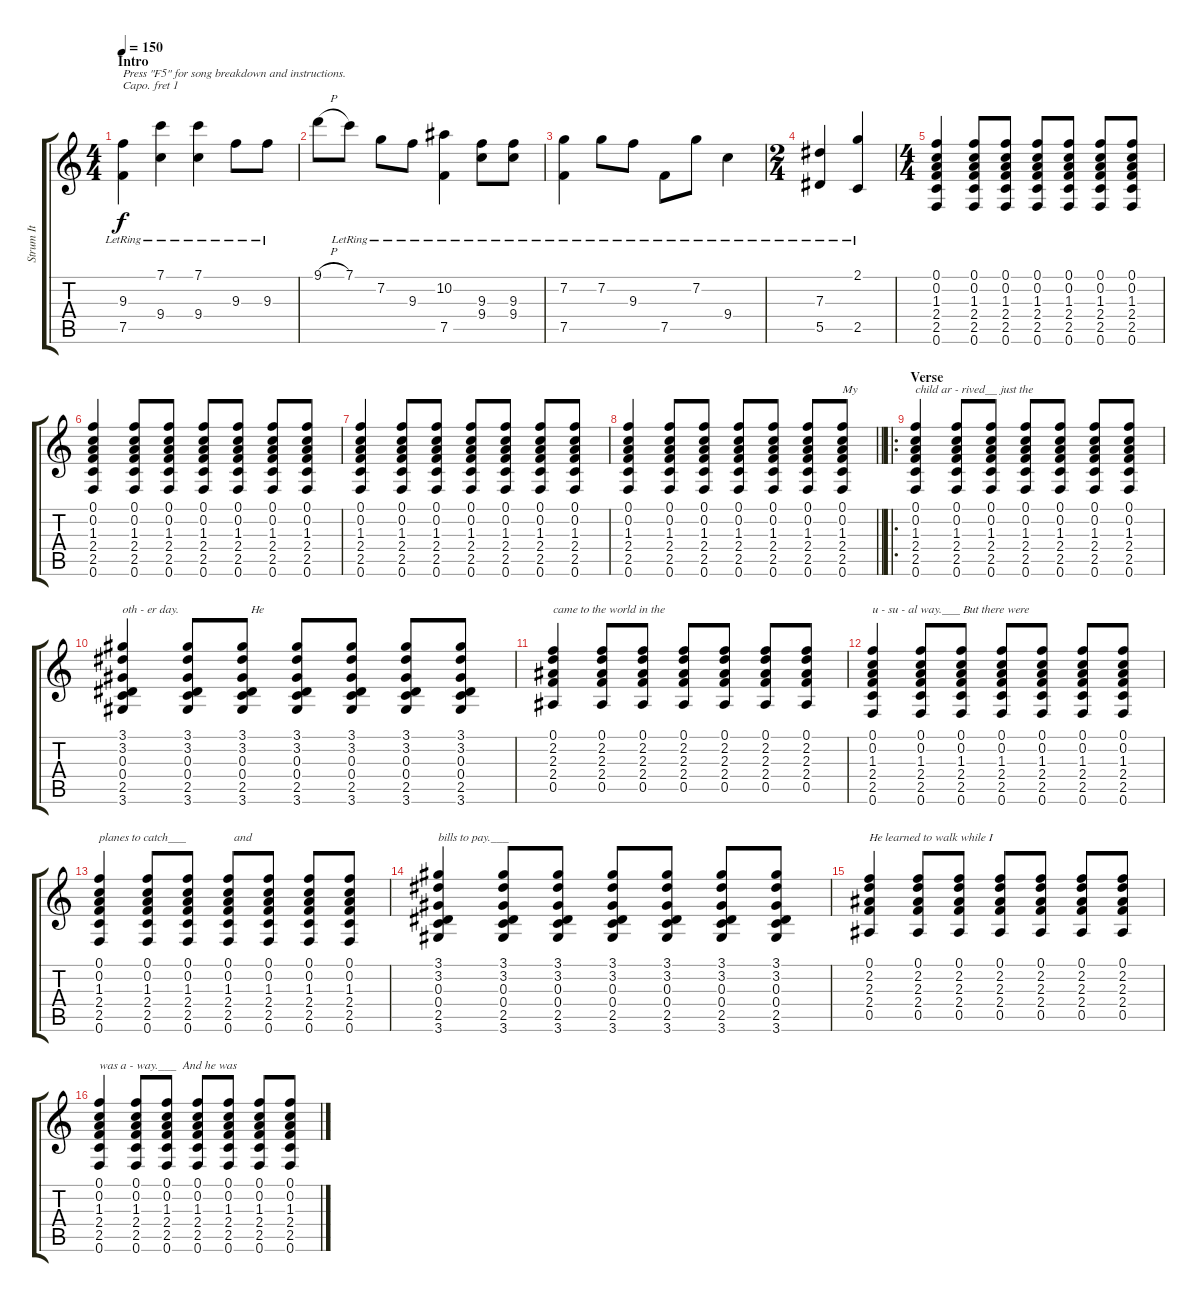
\track ("Strum It" "Strum It") {instrument acousticguitarsteel}
\staff {score tabs}
\capo 1
\tuning (E4 B3 G3 D3 A2 E2) {hide}
\ts (4 4)
\section ("" "Intro")
\tempo 150
\clef g2
\ks c
(9.3{lr} 7.5{lr}).4{txt "Press \"F5\" for song breakdown and instructions." dy f instrument acousticguitarsteel} (7.1{lr} 9.4{lr}).4 (7.1{lr} 9.4{lr}).4 9.3{lr}.8 9.3{lr}.8 |
9.1{h}.8 7.1{lr}.8 7.2{lr}.8 9.3{lr}.8 (10.2{lr} 7.5{lr}).4 (9.3{lr} 9.4{lr}).8 (9.3{lr} 9.4{lr}).8 |
(7.2{lr} 7.5{lr}).4 7.2{lr}.8 9.3{lr}.8 7.5{lr}.8 7.2{lr}.8 9.4{lr}.4 |
\ts (2 4)
(7.3{lr} 5.5{lr}).4 (2.1{lr} 2.5{lr}).4 |
\ts (4 4)
(0.1 0.2 1.3 2.4 2.5 0.6).4 (0.1 0.2 1.3 2.4 2.5 0.6).8 (0.1 0.2 1.3 2.4 2.5 0.6).8 (0.1 0.2 1.3 2.4 2.5 0.6).8 (0.1 0.2 1.3 2.4 2.5 0.6).8 (0.1 0.2 1.3 2.4 2.5 0.6).8 (0.1 0.2 1.3 2.4 2.5 0.6).8 |
(0.1 0.2 1.3 2.4 2.5 0.6).4 (0.1 0.2 1.3 2.4 2.5 0.6).8 (0.1 0.2 1.3 2.4 2.5 0.6).8 (0.1 0.2 1.3 2.4 2.5 0.6).8 (0.1 0.2 1.3 2.4 2.5 0.6).8 (0.1 0.2 1.3 2.4 2.5 0.6).8 (0.1 0.2 1.3 2.4 2.5 0.6).8 |
(0.1 0.2 1.3 2.4 2.5 0.6).4 (0.1 0.2 1.3 2.4 2.5 0.6).8 (0.1 0.2 1.3 2.4 2.5 0.6).8 (0.1 0.2 1.3 2.4 2.5 0.6).8 (0.1 0.2 1.3 2.4 2.5 0.6).8 (0.1 0.2 1.3 2.4 2.5 0.6).8 (0.1 0.2 1.3 2.4 2.5 0.6).8 |
\barLineRight lightlight
(0.1 0.2 1.3 2.4 2.5 0.6).4 (0.1 0.2 1.3 2.4 2.5 0.6).8 (0.1 0.2 1.3 2.4 2.5 0.6).8 (0.1 0.2 1.3 2.4 2.5 0.6).8 (0.1 0.2 1.3 2.4 2.5 0.6).8 (0.1 0.2 1.3 2.4 2.5 0.6).8 (0.1 0.2 1.3 2.4 2.5 0.6).8{txt "My"} |
\ro
\section ("" "Verse")
(0.1 0.2 1.3 2.4 2.5 0.6).4{txt "child ar - rived__ just the"} (0.1 0.2 1.3 2.4 2.5 0.6).8 (0.1 0.2 1.3 2.4 2.5 0.6).8 (0.1 0.2 1.3 2.4 2.5 0.6).8 (0.1 0.2 1.3 2.4 2.5 0.6).8 (0.1 0.2 1.3 2.4 2.5 0.6).8 (0.1 0.2 1.3 2.4 2.5 0.6).8 |
(3.1 3.2 0.3 0.4 2.5 3.6).4{txt "oth - er day.                        He"} (3.1 3.2 0.3 0.4 2.5 3.6).8 (3.1 3.2 0.3 0.4 2.5 3.6).8 (3.1 3.2 0.3 0.4 2.5 3.6).8 (3.1 3.2 0.3 0.4 2.5 3.6).8 (3.1 3.2 0.3 0.4 2.5 3.6).8 (3.1 3.2 0.3 0.4 2.5 3.6).8 |
(0.1 2.2 2.3 2.4 0.5).4{txt "came to the world in the"} (0.1 2.2 2.3 2.4 0.5).8 (0.1 2.2 2.3 2.4 0.5).8 (0.1 2.2 2.3 2.4 0.5).8 (0.1 2.2 2.3 2.4 0.5).8 (0.1 2.2 2.3 2.4 0.5).8 (0.1 2.2 2.3 2.4 0.5).8 |
(0.1 0.2 1.3 2.4 2.5 0.6).4{txt "u - su - al way.___ But there were "} (0.1 0.2 1.3 2.4 2.5 0.6).8 (0.1 0.2 1.3 2.4 2.5 0.6).8 (0.1 0.2 1.3 2.4 2.5 0.6).8 (0.1 0.2 1.3 2.4 2.5 0.6).8 (0.1 0.2 1.3 2.4 2.5 0.6).8 (0.1 0.2 1.3 2.4 2.5 0.6).8 |
(0.1 0.2 1.3 2.4 2.5 0.6).4{txt "planes to catch___                and"} (0.1 0.2 1.3 2.4 2.5 0.6).8 (0.1 0.2 1.3 2.4 2.5 0.6).8 (0.1 0.2 1.3 2.4 2.5 0.6).8 (0.1 0.2 1.3 2.4 2.5 0.6).8 (0.1 0.2 1.3 2.4 2.5 0.6).8 (0.1 0.2 1.3 2.4 2.5 0.6).8 |
(3.1 3.2 0.3 0.4 2.5 3.6).4{txt "bills to pay.___"} (3.1 3.2 0.3 0.4 2.5 3.6).8 (3.1 3.2 0.3 0.4 2.5 3.6).8 (3.1 3.2 0.3 0.4 2.5 3.6).8 (3.1 3.2 0.3 0.4 2.5 3.6).8 (3.1 3.2 0.3 0.4 2.5 3.6).8 (3.1 3.2 0.3 0.4 2.5 3.6).8 |
(0.1 2.2 2.3 2.4 0.5).4{txt "He learned to walk while I "} (0.1 2.2 2.3 2.4 0.5).8 (0.1 2.2 2.3 2.4 0.5).8 (0.1 2.2 2.3 2.4 0.5).8 (0.1 2.2 2.3 2.4 0.5).8 (0.1 2.2 2.3 2.4 0.5).8 (0.1 2.2 2.3 2.4 0.5).8 |
(0.1 0.2 1.3 2.4 2.5 0.6).4{txt "was a - way.___  And he was"} (0.1 0.2 1.3 2.4 2.5 0.6).8 (0.1 0.2 1.3 2.4 2.5 0.6).8 (0.1 0.2 1.3 2.4 2.5 0.6).8 (0.1 0.2 1.3 2.4 2.5 0.6).8 (0.1 0.2 1.3 2.4 2.5 0.6).8 (0.1 0.2 1.3 2.4 2.5 0.6).8
